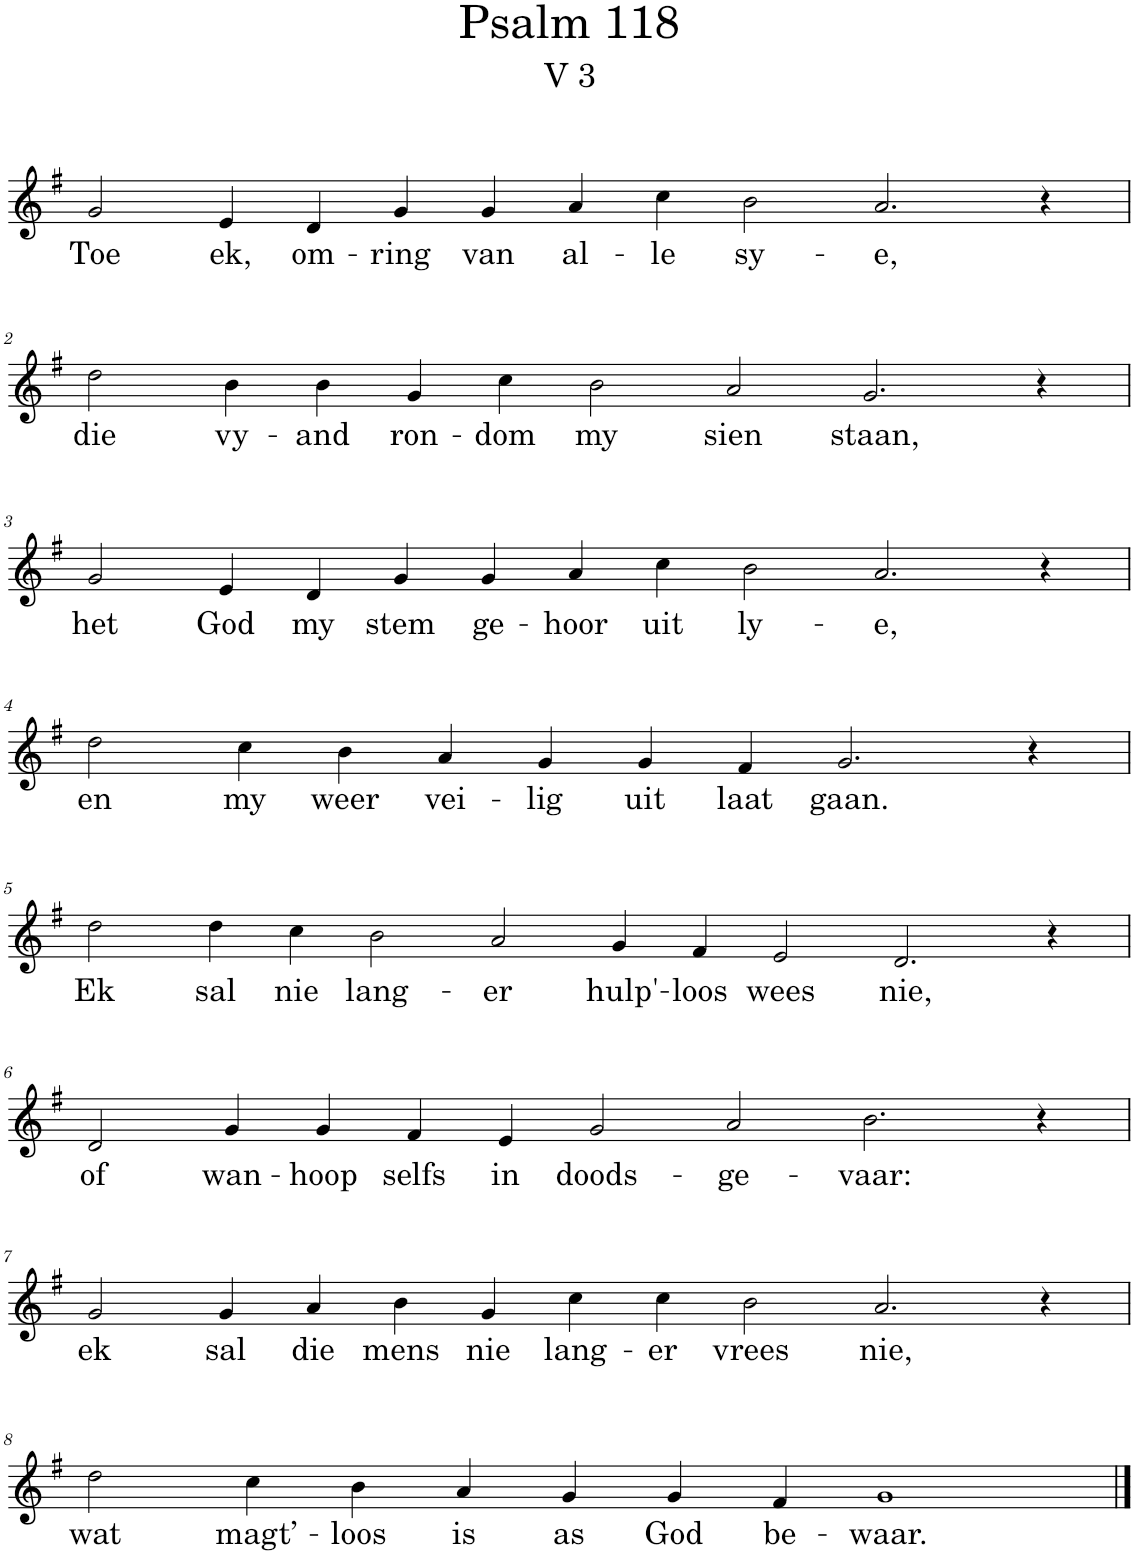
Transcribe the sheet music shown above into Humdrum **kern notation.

**kern	**text
*part1	*part1
*staff1	*staff1
*I"Pipe Organ	*
*I'Org.	*
*clefG2	*
*k[f#]	*
*M14/4	*
=1	=1
!	!LO:LY:b
2g/	Toe
!	!LO:LY:b
4e/	ek,
!	!LO:LY:b
4d/	om-
!	!LO:LY:b
4g/	-ring
!	!LO:LY:b
4g/	van
!	!LO:LY:b
4a/	al-
!	!LO:LY:b
4cc\	-le
!	!LO:LY:b
2b\	sy-
!	!LO:LY:b
2.a/	-e,
4r	.
!!LO:LB:g=z
=2	=2
!	!LO:LY:b
2dd\	die
!	!LO:LY:b
4b\	vy-
!	!LO:LY:b
4b\	-and
!	!LO:LY:b
4g/	ron-
!	!LO:LY:b
4cc\	-dom
!	!LO:LY:b
2b\	my
!	!LO:LY:b
2a/	sien
!	!LO:LY:b
2.g/	staan,
4r	.
!!LO:LB:g=z
=3	=3
!	!LO:LY:b
2g/	het
!	!LO:LY:b
4e/	God
!	!LO:LY:b
4d/	my
!	!LO:LY:b
4g/	stem
!	!LO:LY:b
4g/	ge-
!	!LO:LY:b
4a/	-hoor
!	!LO:LY:b
4cc\	uit
!	!LO:LY:b
2b\	ly-
!	!LO:LY:b
2.a/	-e,
4r	.
!!LO:LB:g=z
=4	=4
*M12/4	*
!	!LO:LY:b
2dd\	en
!	!LO:LY:b
4cc\	my
!	!LO:LY:b
4b\	weer
!	!LO:LY:b
4a/	vei-
!	!LO:LY:b
4g/	-lig
!	!LO:LY:b
4g/	uit
!	!LO:LY:b
4f#/	laat
!	!LO:LY:b
2.g/	gaan.
4r	.
!!LO:LB:g=z
=5	=5
*M16/4	*
!	!LO:LY:b
2dd\	Ek
!	!LO:LY:b
4dd\	sal
!	!LO:LY:b
4cc\	nie
!	!LO:LY:b
2b\	lang-
!	!LO:LY:b
2a/	-er
!	!LO:LY:b
4g/	hulp'-
!	!LO:LY:b
4f#/	-loos
!	!LO:LY:b
2e/	wees
!	!LO:LY:b
2.d/	nie,
4r	.
!!LO:LB:g=z
=6	=6
*M14/4	*
!	!LO:LY:b
2d/	of
!	!LO:LY:b
4g/	wan-
!	!LO:LY:b
4g/	-hoop
!	!LO:LY:b
4f#/	selfs
!	!LO:LY:b
4e/	in
!	!LO:LY:b
2g/	doods-
!	!LO:LY:b
2a/	-ge-
!	!LO:LY:b
2.b\	-vaar:
4r	.
!!LO:LB:g=z
=7	=7
!	!LO:LY:b
2g/	ek
!	!LO:LY:b
4g/	sal
!	!LO:LY:b
4a/	die
!	!LO:LY:b
4b\	mens
!	!LO:LY:b
4g/	nie
!	!LO:LY:b
4cc\	lang-
!	!LO:LY:b
4cc\	-er
!	!LO:LY:b
2b\	vrees
!	!LO:LY:b
2.a/	nie,
4r	.
!!LO:LB:g=z
=8	=8
*M12/4	*
!	!LO:LY:b
2dd\	wat
!	!LO:LY:b
4cc\	magt’-
!	!LO:LY:b
4b\	-loos
!	!LO:LY:b
4a/	is
!	!LO:LY:b
4g/	as
!	!LO:LY:b
4g/	God
!	!LO:LY:b
4f#/	be-
!	!LO:LY:b
1g	-waar.
==	==
*-	*-
